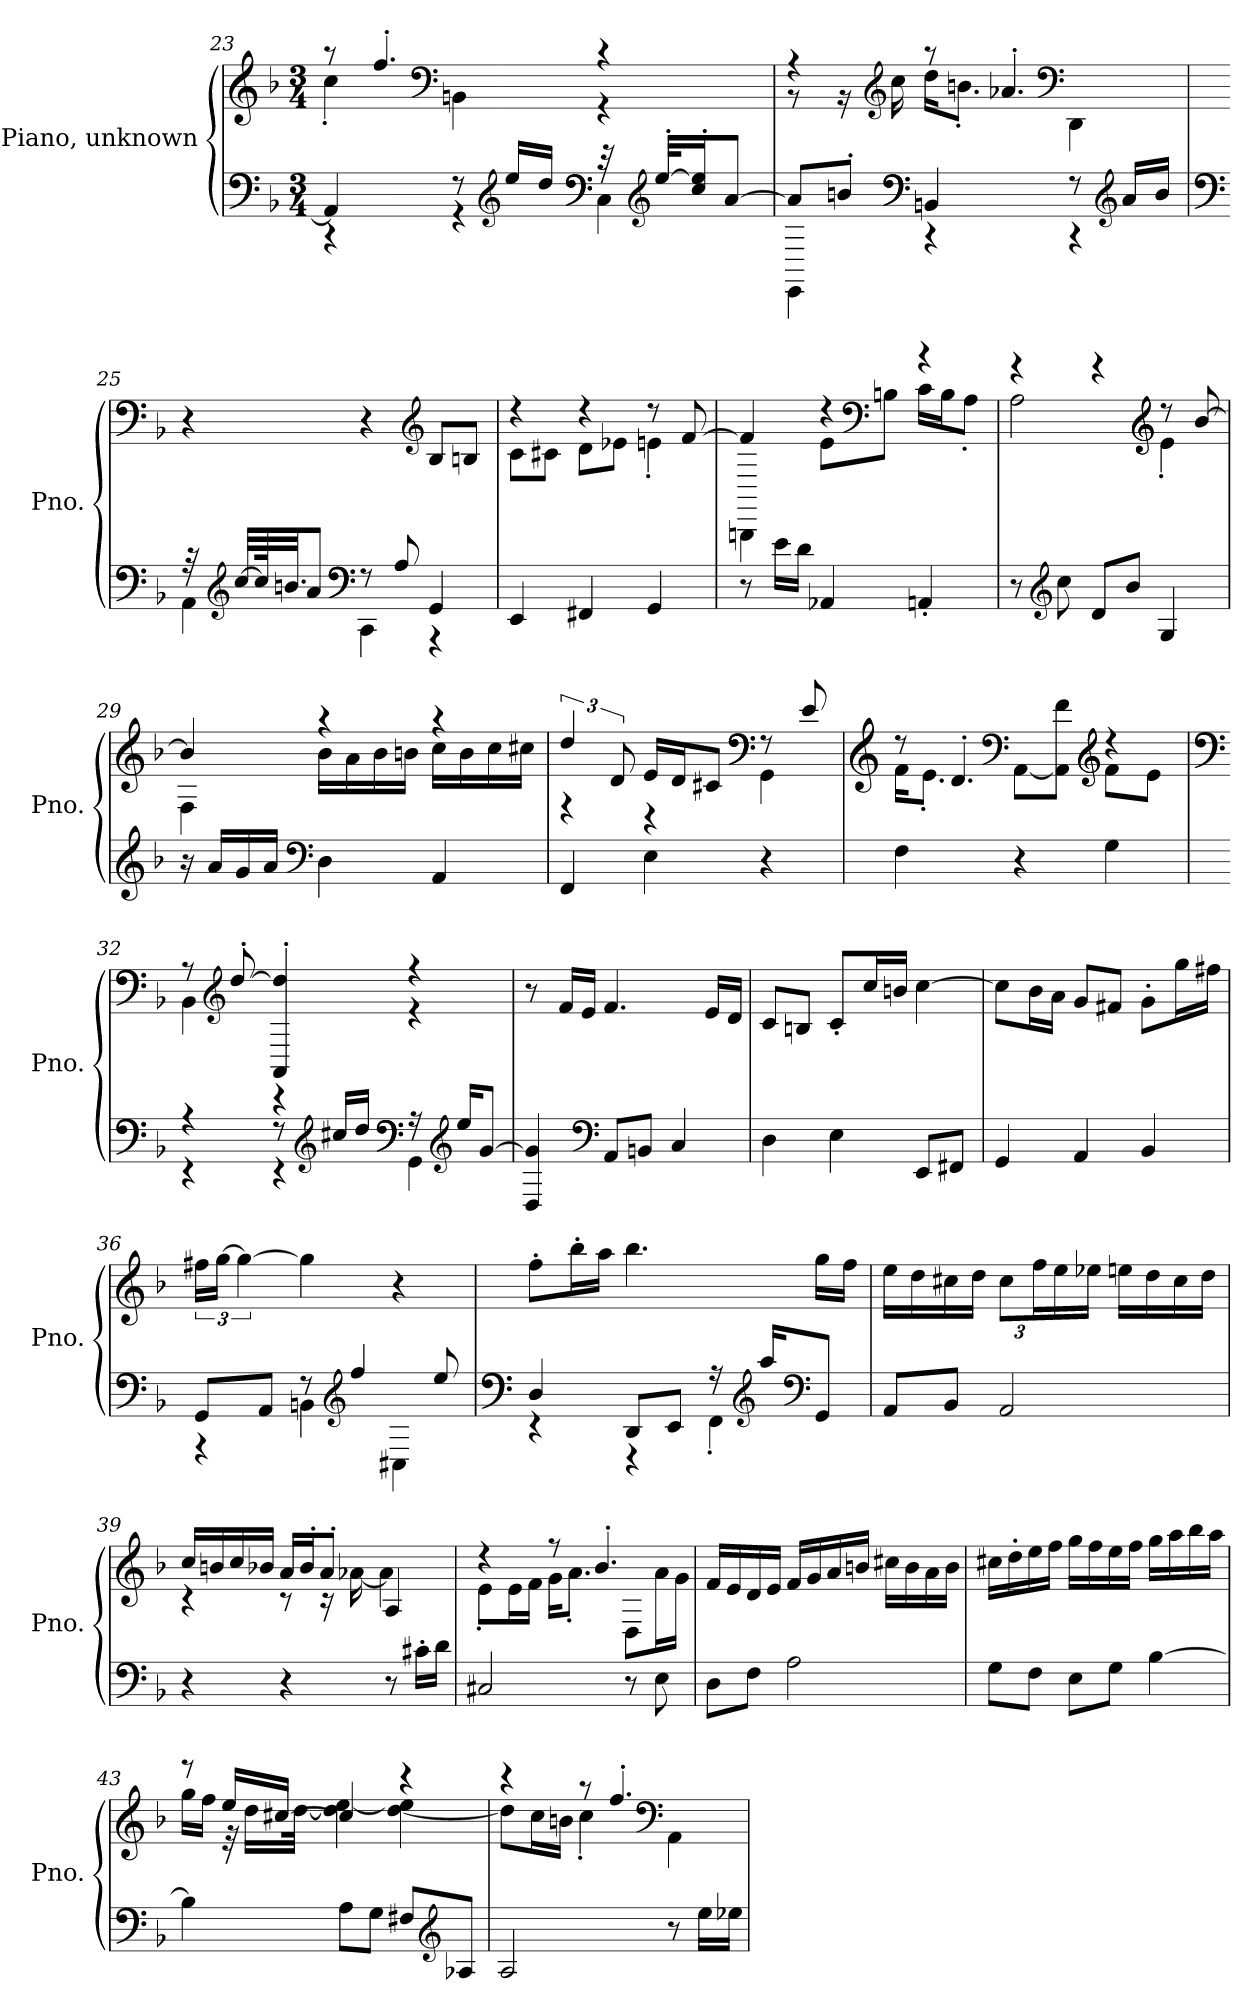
**kern	**kern
*part1	*part1
*staff2	*staff1
*I"Piano, unknown	*
*I'Pno.	*
*clefF4	*clefG2
*k[b-]	*k[b-]
*M3/4	*M3/4
=23	=23
*^	*^
4AA/]	4r	8r	4cc'\
.	.	4.ff'/	.
*	*	*clefF4	*
8r	4r	.	4BBn\
*clefG2	*	*	*
16ee/LL	.	.	.
16dd/JJ	.	.	.
*clefF4	*	*	*
32r	4C\	4r	4r
*clefG2	*	*	*
[32ee'/KLL	.	.	.
16cc/' 16ee/]'J	.	.	.
[8a/J	.	.	.
!!LO:PB:g=z	!!
=24	=24	=24	=24
8a/L]	4EE\	4r	8r
8bn'/J	.	.	16r
*	*	*clefG2	*
.	.	.	16cc\
*clefF4	*	*	*
4BBn/	4r	8r	16dd\KL
.	.	.	8.bn'\J
.	.	4.a-X'/	.
*	*	*clefF4	*
8r	4r	.	4DD\
*clefG2	*	*	*
16a/LL	.	.	.
16b/JJ	.	.	.
*	*	*v	*v
=25	=25	=25
*clefF4	*	*
32r	4AA\	4r
*clefG2	*	*
[32cc/LLL	.	.
64cc/K]	.	.
32.bn/JJ	.	.
8a/J	.	.
*clefF4	*	*
8r	4CC\	4r
8A/	.	.
*	*	*clefG2
4GG/	4r	8B-/L
.	.	8Bn/J
*v	*v	*
!!LO:LB:g=z
=26	=26
*	*^
4EE/	4r	8c\L
.	.	8c#X\J
4FF#X/	4r	8d\L
.	.	8e-X\J
4GG/	8r	4en'\
.	[8f/	.
=27	=27	=27
8r	4f/]	4BBBn\
16e\LL	.	.
16d\JJ	.	.
4AA-X/	4r	8e\L
*	*clefF4	*
.	.	8Bn\J
4AAn'/	4r	16c\LL
.	.	16B\J
.	.	8A'\J
=28	=28	=28
8r	4r	2A\
*clefG2	*	*
8cc\	.	.
8d/L	4r	.
8b-/J	.	.
*	*clefG2	*
4G/	8r	4e'\
.	[8b-/	.
!!LO:LB:g=z	!!
=29	=29	=29
16r	4b-/]	4F\
16a/LL	.	.
16g/	.	.
16a/JJ	.	.
*clefF4	*	*
4D\	4r	16b-\LL
.	.	16a\
.	.	16b-\
.	.	16bn\JJ
4AA/	4r	16cc\LL
.	.	16b\
.	.	16cc\
.	.	16cc#X\JJ
=30	=30	=30
4FF/	6dd/	4r
.	12d/	.
4E\	16e/LL	4r
.	16d/J	.
.	8c#X/J	.
*	*clefF4	*
4r	8r	4GG\
.	8e/	.
=31	=31	=31
*	*clefG2	*
4F\	8r	16f\KL
.	.	8.e'\J
.	4.d'/	.
*	*clefF4	*
4r	.	[8AA\L
.	.	8AA\] 8f\J
*	*clefG2	*
4G\	4r	8f\L
.	.	8e\J
!!LO:LB:g=z	!!
=32	=32	=32
*	*clefF4	*
*^	*	*
4r	4r	8r	4BB-\
*	*	*clefG2	*
.	.	[8dd'/	.
8r	4r	4AA/' 4dd/]'	4r
*clefG2	*	*	*
16cc#X/LL	.	.	.
16dd/JJ	.	.	.
*clefF4	*	*	*
16r	4GG\	4r	4r
*clefG2	*	*	*
16ee/KL	.	.	.
[8g/J	.	.	.
*v	*v	*	*
*	*v	*v
=33	=33
4D/ 4g/]	8r
.	16f/LL
.	16e/JJ
*clefF4	*
8AA/L	4.f/
8BBn/J	.
4C/	.
.	16e/LL
.	16d/JJ
=34	=34
4D\	8c/L
.	8Bn/J
4E\	8c'/L
.	16cc/L
.	16bn/JJ
8EE/L	[4cc\
8FF#X/J	.
!!LO:LB:g=z
=35	=35
4GG/	8cc\L]
.	16b-\L
.	16a\JJ
4AA/	8g/L
.	8f#X/J
4BB-/	8g'\L
.	16gg\L
.	16ff#X\JJ
=36	=36
*^	*
8GG/L	4r	24ff#X\LL
.	.	[24gg\JJ
.	.	6gg\_
8AA/J	.	.
8r	4BBn\	4gg\]
*clefG2	*	*
4ff/	.	.
.	4C#X\	4r
8ee/	.	.
=37	=37	=37
*clefF4	*	*
4D/	4r	8ff'\L
.	.	16bb-'\L
.	.	16aa\JJ
8DD/L	4r	4.bb-\
8EE/J	.	.
16r	4FF'\	.
*clefG2	*	*
16aa/KL	.	.
*clefF4	*	*
8GG/J	.	16gg\LL
.	.	16ff\JJ
*v	*v	*
!!LO:LB:g=z
=38	=38
8AA/L	16ee\LL
.	16dd\
8BB-/J	16cc#X\
.	16dd\JJ
*	*Xbrackettup
2AA/	12cc#\L
.	24ff\L
.	16ee\
.	16ee-X\JJ
.	16een\LL
.	16dd\
.	16cc#\
.	16dd\JJ
=39	=39
*	*^
4r	16cc/LL	4r
.	16bn/	.
.	16cc/	.
.	16b-X/JJ	.
4r	16a/LL	8r
.	16b-'/J	.
.	8a'/J	16r
.	.	[16a-X\
8r	4A/	4a-\]
16c#X'\LL	.	.
16d\JJ	.	.
=40	=40	=40
2C#X/	4r	8e'\L
.	.	16e\L
.	.	16f\JJ
.	8r	16g\KL
.	.	8.a'\J
.	4.b-'/	.
8r	.	8D\L
8E\	.	16a\L
.	.	16g\JJ
*	*v	*v
!!LO:PB:g=z
=41	=41
8D\L	16f/LL
.	16e/
8F\J	16d/
.	16e/JJ
2A\	16f/LL
.	16g/
.	16a/
.	16bn/JJ
.	16cc#X\LL
.	16b\
.	16a\
.	16b\JJ
=42	=42
8G\L	16cc#X\LL
.	16dd'\
8F\J	16ee\
.	16ff\JJ
8E\L	16gg\LL
.	16ff\
8G\J	16ee\
.	16ff\JJ
[4B-\	16gg\LL
.	16aa\
.	16bb-\
.	16aa\JJ
=43	=43
*	*^
4B-\]	8r	16gg\LL
.	.	16ff\JJ
.	16ee/LL	32r
.	.	16dd\LL
.	[16cc#X/JJ	.
.	.	[32dd\JJk
8A\L	4cc#/]	4dd\] [4ee\
8G\J	.	.
8F#X/L	4r	[4dd\ 4ee\]
*clefG2	*	*
8A-X/J	.	.
!!LO:LB:g=z	!!
=44	=44	=44
2A/	4r	8dd\L]
.	.	16cc\L
.	.	16bn\JJ
.	8r	4cc'\
.	4.ff'/	.
*	*clefF4	*
8r	.	4AA\
16ee\LL	.	.
16ee-X\JJ	.	.
*	*v	*v
=	=
*-	*-
